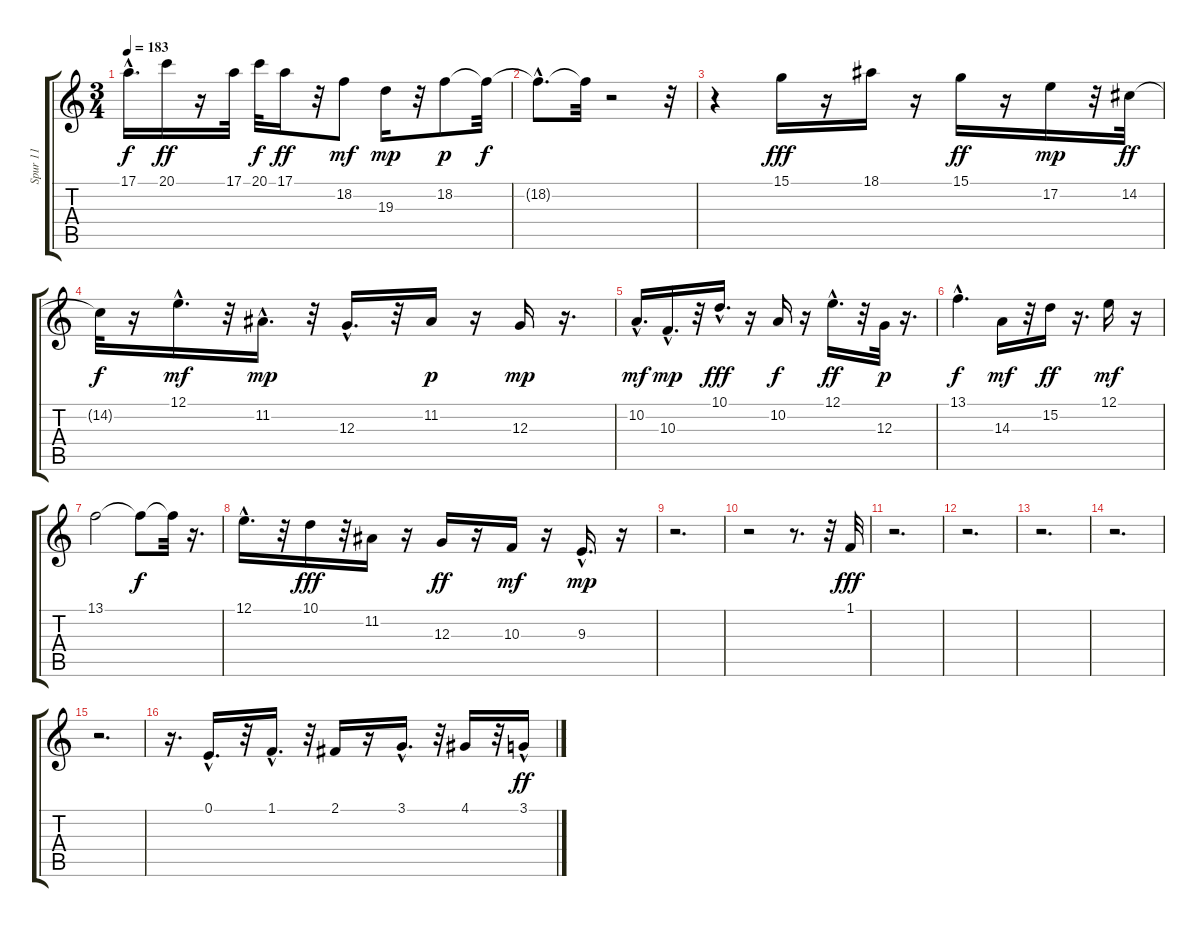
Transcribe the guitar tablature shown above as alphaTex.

\track ("Spur 11" "Spur 11") {instrument accordion}
\staff {score tabs}
\tuning (E4 B3 G3 D3 A2 E2) {hide}
\ts (3 4)
\tempo 183
\clef g2
\ks c
17.1{hac}.16{d dy f} 20.1.16{dy ff} r.16 17.1.32 20.1.32{dy f} 17.1.16{dy ff} r.32 18.2.8{dy mf} 19.3.16{dy mp} r.32 18.2.8{dy p} 18.2{t}.32{dy f} |
18.2{hac t}.8{d} 18.2{t}.32 r.2 r.32 |
r.4 15.1.16{dy fff} r.16 18.1.16 r.16 15.1.16{dy ff} r.16 17.2.16{dy mp} r.32 14.2.32{dy ff} |
14.2{t}.32{dy f} r.16 12.1{hac}.16{d dy mf} r.32 11.2{hac}.16{d dy mp} r.32 12.3{hac}.16{d} r.32 11.2.16{dy p} r.16 12.3.16{dy mp} r.16{d} |
10.2{hac}.16{d dy mf} 10.3{hac}.16{d dy mp} r.32 10.1{hac}.16{d dy fff} r.16 10.2.16{dy f} r.16 12.1{hac}.16{d dy ff} r.32 12.3.32{dy p} r.16{d} |
13.1{hac}.4{d dy f} 14.3.16{dy mf} r.32 15.2.16{dy ff} r.16{d} 12.1.16{dy mf} r.16 |
13.1.2 13.1{t}.8{dy f} 13.1{t}.32 r.16{d} |
12.1{hac}.16{d} r.32 10.1.16{dy fff} r.32 11.2.16 r.16 12.3.16{dy ff} r.16 10.3.16{dy mf} r.16 9.3{hac}.16{d dy mp} r.16 |
r.2{d} |
r.2 r.8{d} r.32 1.1.32{dy fff} |
r.2{d} |
r.2{d} |
r.2{d} |
r.2{d} |
r.2{d} |
r.16{d} 0.1{hac}.16{d} r.32 1.1{hac}.16{d} r.32 2.1.16 r.16 3.1{hac}.16{d} r.32 4.1.16 r.32 3.1{hac}.16{dy ff}
